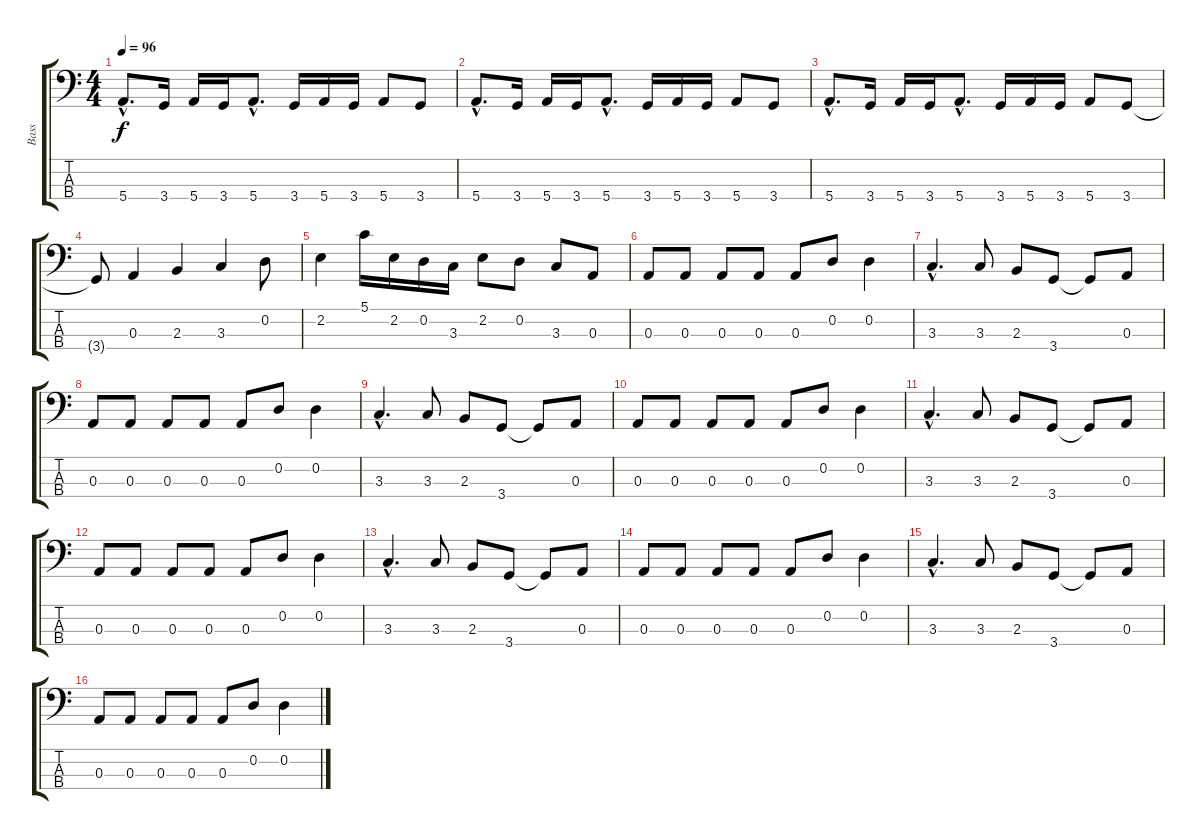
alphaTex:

\track ("Bass" "Bass") {instrument electricbassfinger}
\staff {score tabs}
\tuning (G2 D2 A1 E1) {hide}
\ts (4 4)
\tempo 96
\clef f4
\ks c
5.4{hac}.8{d dy f} 3.4.16 5.4.16 3.4.16 5.4{hac}.8{d} 3.4.16 5.4.16 3.4.16 5.4.8 3.4.8 |
5.4{hac}.8{d} 3.4.16 5.4.16 3.4.16 5.4{hac}.8{d} 3.4.16 5.4.16 3.4.16 5.4.8 3.4.8 |
5.4{hac}.8{d} 3.4.16 5.4.16 3.4.16 5.4{hac}.8{d} 3.4.16 5.4.16 3.4.16 5.4.8 3.4.8 |
3.4{t}.8 0.3.4 2.3.4 3.3.4 0.2.8 |
2.2.4 5.1.16 2.2.16 0.2.16 3.3.16 2.2.8 0.2.8 3.3.8 0.3.8 |
0.3.8 0.3.8 0.3.8 0.3.8 0.3.8 0.2.8 0.2.4 |
3.3{hac}.4{d} 3.3.8 2.3.8 3.4.8 3.4{t}.8 0.3.8 |
0.3.8 0.3.8 0.3.8 0.3.8 0.3.8 0.2.8 0.2.4 |
3.3{hac}.4{d} 3.3.8 2.3.8 3.4.8 3.4{t}.8 0.3.8 |
0.3.8 0.3.8 0.3.8 0.3.8 0.3.8 0.2.8 0.2.4 |
3.3{hac}.4{d} 3.3.8 2.3.8 3.4.8 3.4{t}.8 0.3.8 |
0.3.8 0.3.8 0.3.8 0.3.8 0.3.8 0.2.8 0.2.4 |
3.3{hac}.4{d} 3.3.8 2.3.8 3.4.8 3.4{t}.8 0.3.8 |
0.3.8 0.3.8 0.3.8 0.3.8 0.3.8 0.2.8 0.2.4 |
3.3{hac}.4{d} 3.3.8 2.3.8 3.4.8 3.4{t}.8 0.3.8 |
0.3.8 0.3.8 0.3.8 0.3.8 0.3.8 0.2.8 0.2.4
